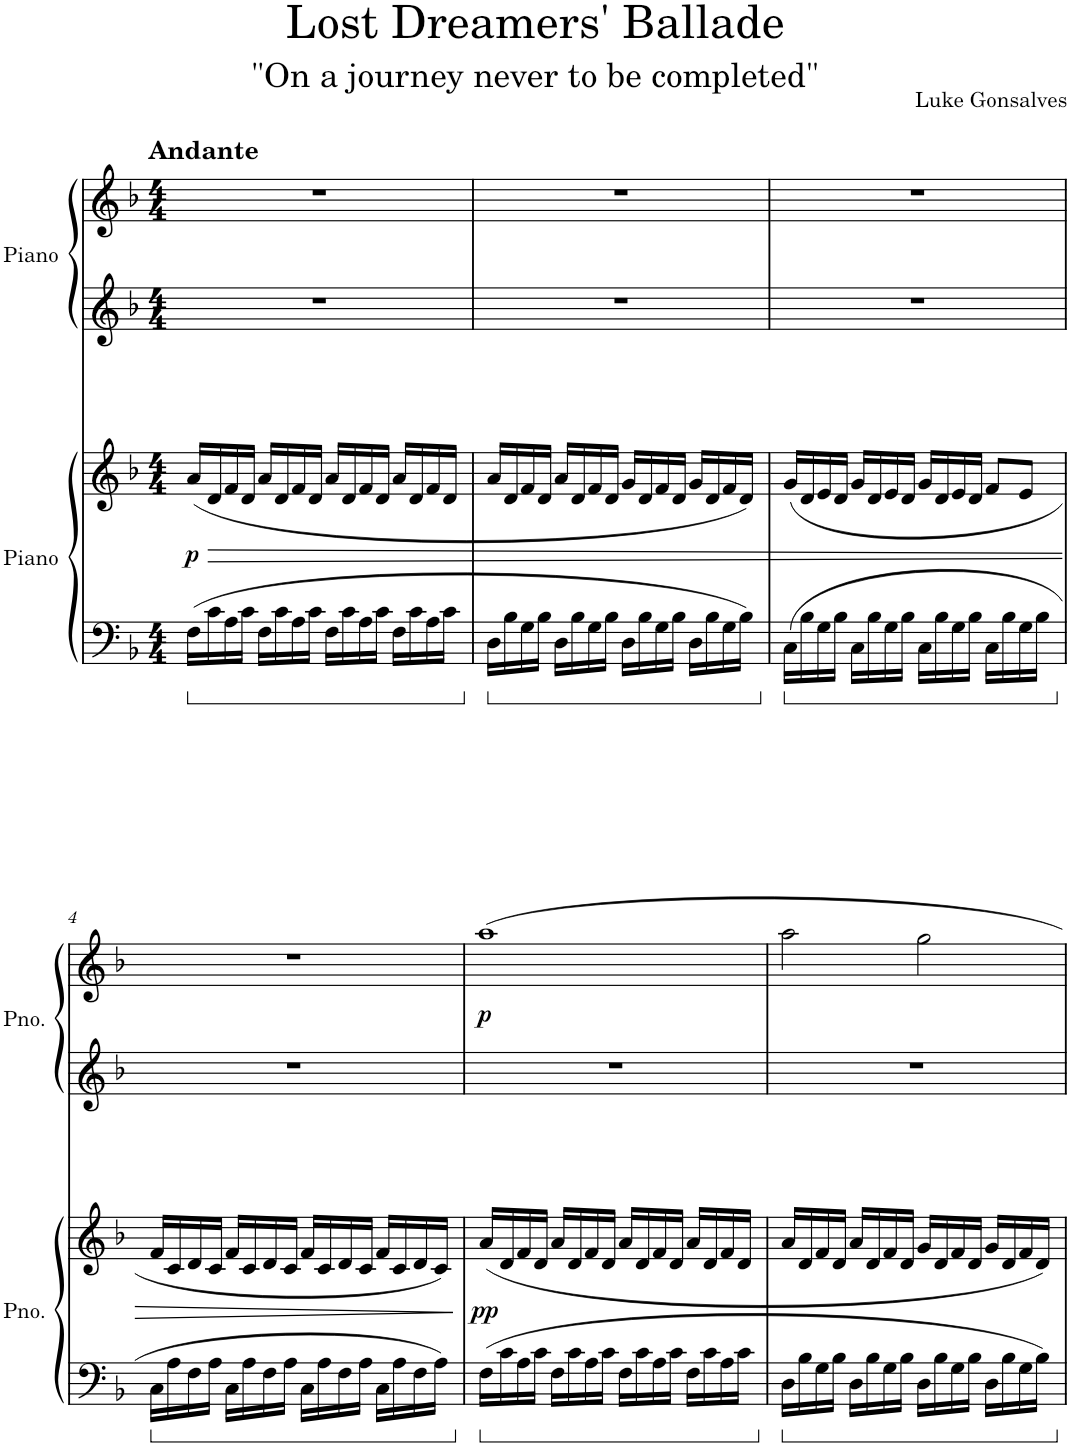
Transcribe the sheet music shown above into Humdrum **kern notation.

**kern	**kern	**dynam	**kern	**kern	**dynam
*part2	*part2	*part2	*part1	*part1	*part1
*staff4	*staff3	*staff3/4	*staff2	*staff1	*staff1/2
*I"Piano	*	*	*I"Piano	*	*
*I'Pno.	*	*	*I'Pno.	*	*
*clefF4	*clefG2	*	*clefG2	*clefG2	*
*k[b-]	*k[b-]	*	*k[b-]	*k[b-]	*
*M4/4	*M4/4	*	*M4/4	*M4/4	*
=1	=1	=1	=1	=1	=1
!	!	!	!	!LO:TX:a:B:t=Andante	!
!	!	!LO:DY:b	!	!	!
16F\LL	(16a/LL	p	1r	1r	.
!	!	!LO:HP:b	!	!	!
16c\	16d/	>	.	.	.
16A\	16f/	.	.	.	.
16c\JJ	16d/JJ	.	.	.	.
16F\LL	16a/LL	.	.	.	.
16c\	16d/	.	.	.	.
16A\	16f/	.	.	.	.
16c\JJ	16d/JJ	.	.	.	.
16F\LL	16a/LL	.	.	.	.
16c\	16d/	.	.	.	.
16A\	16f/	.	.	.	.
16c\JJ	16d/JJ	.	.	.	.
16F\LL	16a/LL	.	.	.	.
16c\	16d/	.	.	.	.
16A\	16f/	.	.	.	.
16c\JJ	16d/JJ	.	.	.	.
=2	=2	=2	=2	=2	=2
16D\LL	16a/LL	.	1r	1r	.
16B-\	16d/	.	.	.	.
16G\	16f/	.	.	.	.
16B-\JJ	16d/JJ	.	.	.	.
16D\LL	16a/LL	.	.	.	.
16B-\	16d/	.	.	.	.
16G\	16f/	.	.	.	.
16B-\JJ	16d/JJ	.	.	.	.
16D\LL	16g/LL	.	.	.	.
16B-\	16d/	.	.	.	.
16G\	16f/	.	.	.	.
16B-\JJ	16d/JJ	.	.	.	.
16D\LL	16g/LL	.	.	.	.
16B-\	16d/	.	.	.	.
16G\	16f/	.	.	.	.
16B-\JJ	16d/JJ)	.	.	.	.
=3	=3	=3	=3	=3	=3
16C\LL	(16g/LL	.	1r	1r	.
16B-\	16d/	.	.	.	.
16G\	16e/	.	.	.	.
16B-\JJ	16d/JJ	.	.	.	.
16C\LL	16g/LL	.	.	.	.
16B-\	16d/	.	.	.	.
16G\	16e/	.	.	.	.
16B-\JJ	16d/JJ	.	.	.	.
16C\LL	16g/LL	.	.	.	.
16B-\	16d/	.	.	.	.
16G\	16e/	.	.	.	.
16B-\JJ	16d/JJ	.	.	.	.
16C\LL	8f/L	.	.	.	.
16B-\	.	.	.	.	.
16G\	8e/J	.	.	.	.
16B-\JJ	.	.	.	.	.
!!LO:LB:g=z
=4	=4	=4	=4	=4	=4
16C\LL	16f/LL	.	1r	1r	.
16A\	16c/	.	.	.	.
16F\	16d/	.	.	.	.
16A\JJ	16c/JJ	.	.	.	.
16C\LL	16f/LL	.	.	.	.
16A\	16c/	.	.	.	.
16F\	16d/	.	.	.	.
16A\JJ	16c/JJ	.	.	.	.
16C\LL	16f/LL	.	.	.	.
16A\	16c/	.	.	.	.
16F\	16d/	.	.	.	.
16A\JJ	16c/JJ	.	.	.	.
16C\LL	16f/LL	.	.	.	.
16A\	16c/	.	.	.	.
16F\	16d/	.	.	.	.
16A\JJ	16c/JJ)	.	.	.	.
.	.	]	.	.	.
=5	=5	=5	=5	=5	=5
!	!	!LO:DY:b	!	!	!LO:DY:b
16F\LL	(16a/LL	pp	1r	1aa	p
16c\	16d/	.	.	.	.
16A\	16f/	.	.	.	.
16c\JJ	16d/JJ	.	.	.	.
16F\LL	16a/LL	.	.	.	.
16c\	16d/	.	.	.	.
16A\	16f/	.	.	.	.
16c\JJ	16d/JJ	.	.	.	.
16F\LL	16a/LL	.	.	.	.
16c\	16d/	.	.	.	.
16A\	16f/	.	.	.	.
16c\JJ	16d/JJ	.	.	.	.
16F\LL	16a/LL	.	.	.	.
16c\	16d/	.	.	.	.
16A\	16f/	.	.	.	.
16c\JJ	16d/JJ	.	.	.	.
=6	=6	=6	=6	=6	=6
16D\LL	16a/LL	.	1r	2aa\	.
16B-\	16d/	.	.	.	.
16G\	16f/	.	.	.	.
16B-\JJ	16d/JJ	.	.	.	.
16D\LL	16a/LL	.	.	.	.
16B-\	16d/	.	.	.	.
16G\	16f/	.	.	.	.
16B-\JJ	16d/JJ	.	.	.	.
16D\LL	16g/LL	.	.	2gg\	.
16B-\	16d/	.	.	.	.
16G\	16f/	.	.	.	.
16B-\JJ	16d/JJ	.	.	.	.
16D\LL	16g/LL	.	.	.	.
16B-\	16d/	.	.	.	.
16G\	16f/	.	.	.	.
16B-\JJ	16d/JJ)	.	.	.	.
=	=	=	=	=	=
*-	*-	*-	*-	*-	*-
